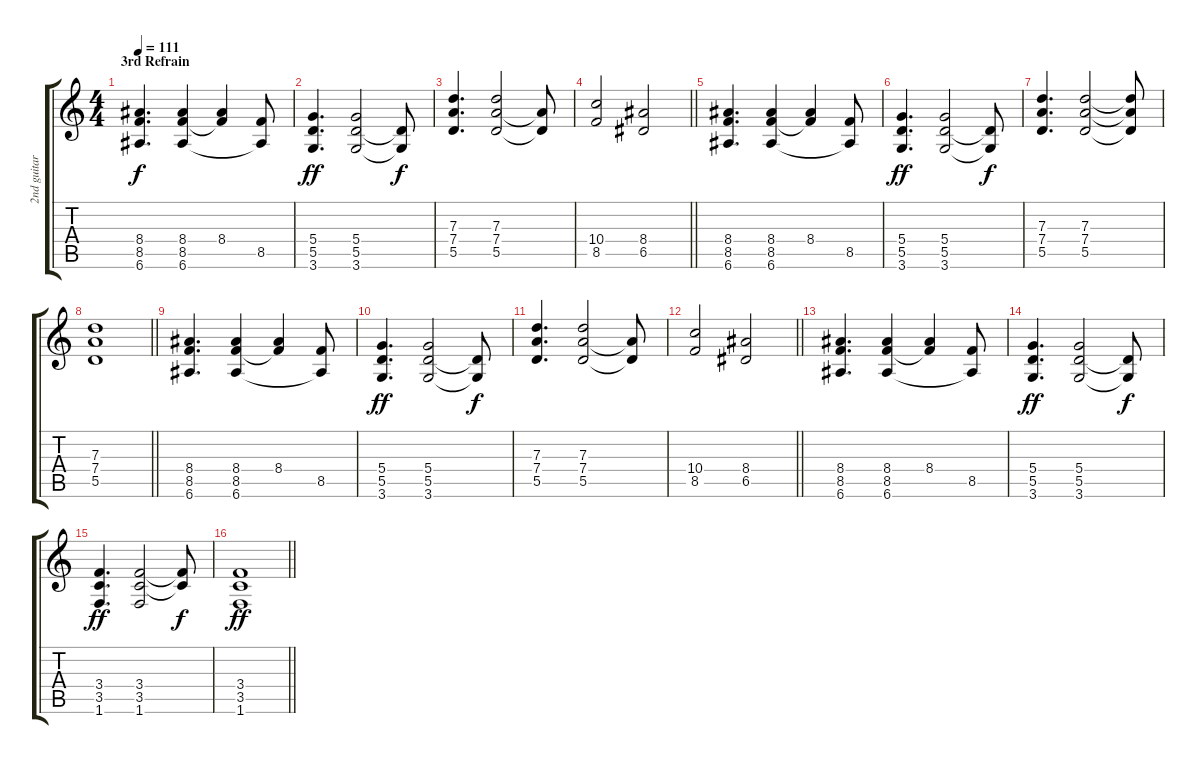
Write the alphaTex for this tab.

\track ("2nd guitar" "2nd guitar") {instrument overdrivenguitar}
\staff {score tabs}
\tuning (E4 B3 G3 D3 A2 E2) {hide}
\ts (4 4)
\section ("" "3rd Refrain")
\tempo 111
\clef g2
\ks c
(8.4 8.5 6.6).4{d dy f} (8.4 8.5 6.6).4 (8.4 8.5{t}).4 (8.5 6.6{t}).8 |
(5.4 5.5 3.6).4{d dy ff} (5.4 5.5 3.6).2 (5.5{t} 3.6{t}).8{dy f} |
(7.3 7.4 5.5).4{d} (7.3 7.4 5.5).2 (7.4{t} 5.5{t}).8 |
\barLineRight lightlight
(10.4 8.5).2 (8.4 6.5).2 |
(8.4 8.5 6.6).4{d} (8.4 8.5 6.6).4 (8.4 8.5{t}).4 (8.5 6.6{t}).8 |
(5.4 5.5 3.6).4{d dy ff} (5.4 5.5 3.6).2 (5.5{t} 3.6{t}).8{dy f} |
(7.3 7.4 5.5).4{d} (7.3 7.4 5.5).2 (7.3{t} 7.4{t} 5.5{t}).8 |
\barLineRight lightlight
(7.3 7.4 5.5).1 |
(8.4 8.5 6.6).4{d} (8.4 8.5 6.6).4 (8.4 8.5{t}).4 (8.5 6.6{t}).8 |
(5.4 5.5 3.6).4{d dy ff} (5.4 5.5 3.6).2 (5.5{t} 3.6{t}).8{dy f} |
(7.3 7.4 5.5).4{d} (7.3 7.4 5.5).2 (7.4{t} 5.5{t}).8 |
\barLineRight lightlight
(10.4 8.5).2 (8.4 6.5).2 |
(8.4 8.5 6.6).4{d} (8.4 8.5 6.6).4 (8.4 8.5{t}).4 (8.5 6.6{t}).8 |
(5.4 5.5 3.6).4{d dy ff} (5.4 5.5 3.6).2 (5.5{t} 3.6{t}).8{dy f} |
(3.4 3.5 1.6).4{d dy ff} (3.4 3.5 1.6).2 (3.4{t} 3.5{t}).8{dy f} |
\barLineRight lightlight
(3.4 3.5 1.6).1{dy ff}
